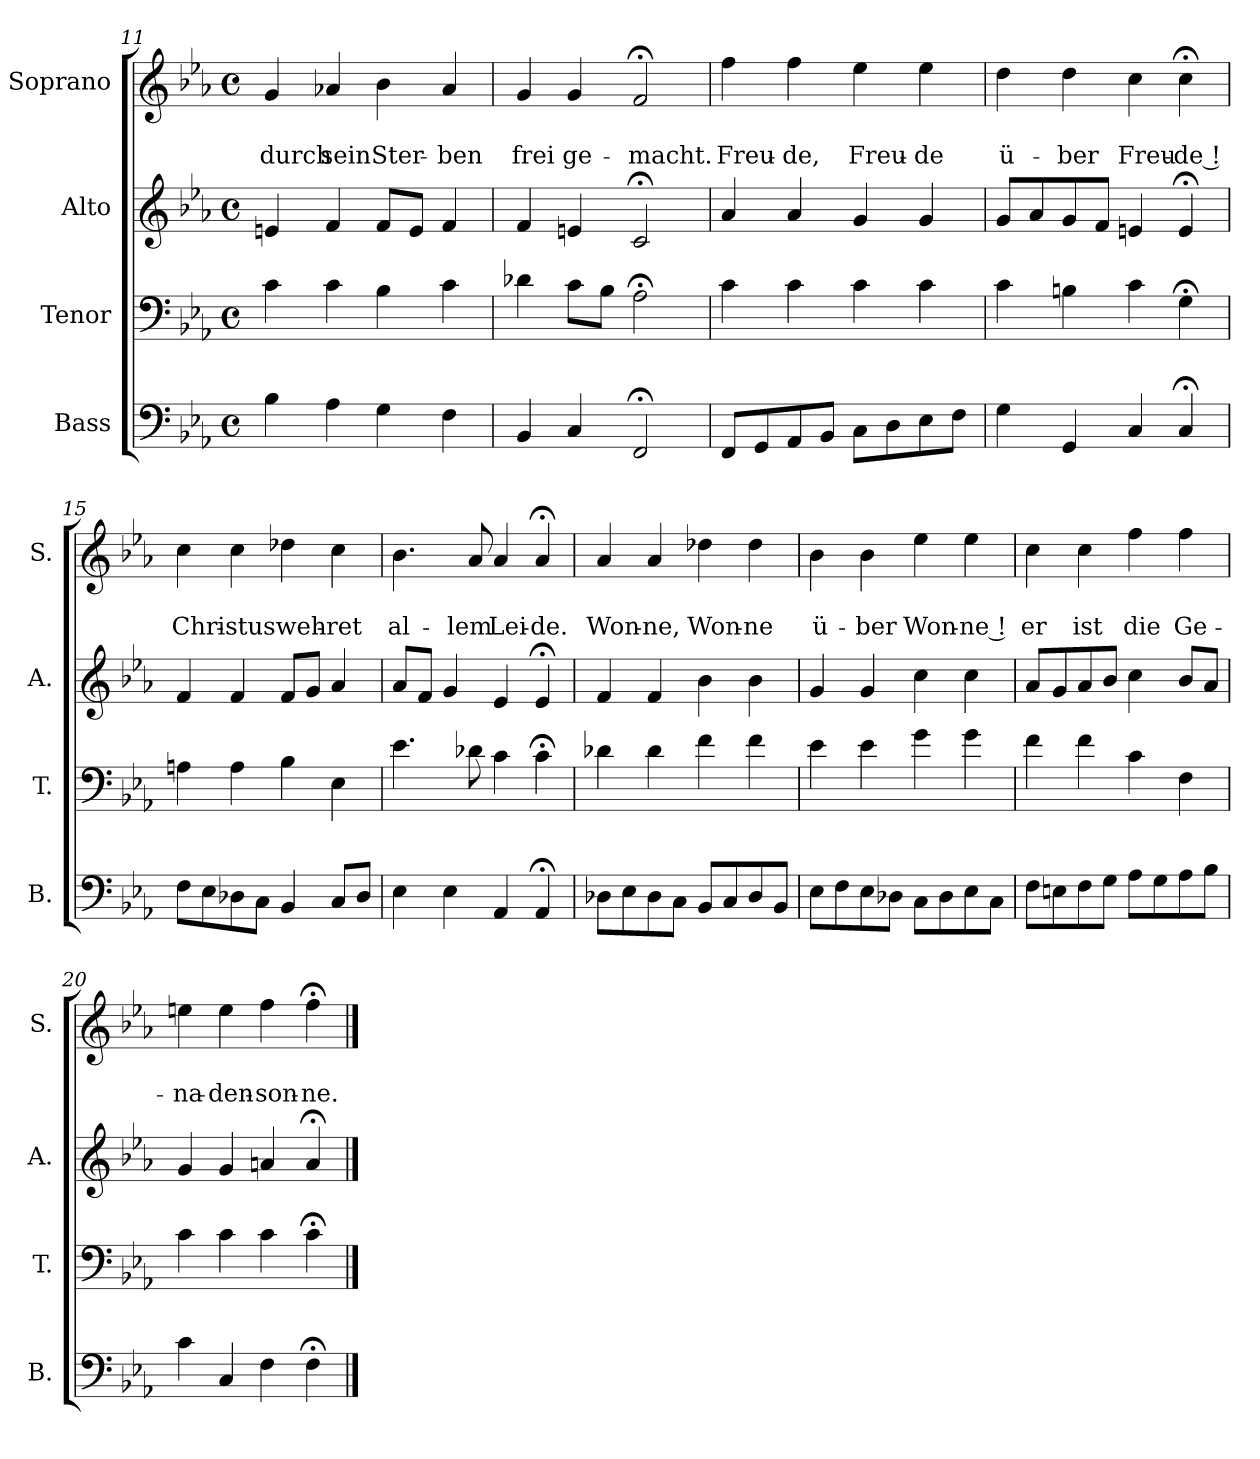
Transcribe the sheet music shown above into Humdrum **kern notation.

**kern	**kern	**kern	**kern	**text	**text
*part4	*part3	*part2	*part1	*part1	*part1
*staff4	*staff3	*staff2	*staff1	*staff1	*staff1
*I"Bass	*I"Tenor	*I"Alto	*I"Soprano	*	*
*I'B.	*I'T.	*I'A.	*I'S.	*	*
*clefF4	*clefF4	*clefG2	*clefG2	*	*
*k[b-e-a-]	*k[b-e-a-]	*k[b-e-a-]	*k[b-e-a-]	*	*
*c:	*c:	*c:	*c:	*	*
*M4/4	*M4/4	*M4/4	*M4/4	*	*
*met(c)	*met(c)	*met(c)	*met(c)	*	*
=11	=11	=11	=11	=11	=11
4B-\	4c\	4en/	4g/	.	durch
4A-\	4c\	4f/	4a-X/	.	sein
4G\	4B-\	8f/L	4b-\	.	Ster-
.	.	8e/J	.	.	.
4F\	4c\	4f/	4a-/	.	-ben
=12	=12	=12	=12	=12	=12
4BB-/	4d-X\	4f/	4g/	.	frei
4C/	8c\L	4en/	4g/	.	ge-
.	8B-\J	.	.	.	.
2FF;</	2A-;<\	2c;</	2f;</	.	-macht.
!!LO:LB:g=z
=13	=13	=13	=13	=13	=13
8FF/L	4c\	4a-/	4ff\	.	Freu-
8GG/	.	.	.	.	.
8AA-/	4c\	4a-/	4ff\	.	-de,
8BB-/J	.	.	.	.	.
8C\L	4c\	4g/	4ee-\	.	Freu-
8D\	.	.	.	.	.
8E-\	4c\	4g/	4ee-\	.	-de
8F\J	.	.	.	.	.
=14	=14	=14	=14	=14	=14
4G\	4c\	8g/L	4dd\	.	ü-
.	.	8a-/	.	.	.
4GG/	4Bn\	8g/	4dd\	.	-ber
.	.	8f/J	.	.	.
4C/	4c\	4en/	4cc\	.	Freu-
4C;</	4G;<\	4e;</	4cc;<\	.	-de !
=15	=15	=15	=15	=15	=15
8F\L	4An\	4f/	4cc\	.	Chri-
8E-\	.	.	.	.	.
8D-X\	4A\	4f/	4cc\	.	-stus
8C\J	.	.	.	.	.
4BB-/	4B-\	8f/L	4dd-X\	.	weh-
.	.	8g/J	.	.	.
8C/L	4E-\	4a-/	4cc\	.	-ret
8D-/J	.	.	.	.	.
=16	=16	=16	=16	=16	=16
4E-\	4.e-\	8a-/L	4.b-\	.	al-
.	.	8f/J	.	.	.
4E-\	.	4g/	.	.	.
.	8d-X\	.	8a-/	.	-lem
4AA-/	4c\	4e-/	4a-/	.	Lei-
4AA-;</	4c;<\	4e-;</	4a-;</	.	-de.
!!LO:PB:g=z
=17	=17	=17	=17	=17	=17
8D-X\L	4d-X\	4f/	4a-/	.	Won-
8E-\	.	.	.	.	.
8D-\	4d-\	4f/	4a-/	.	-ne,
8C\J	.	.	.	.	.
8BB-/L	4f\	4b-\	4dd-X\	.	Won-
8C/	.	.	.	.	.
8D-/	4f\	4b-\	4dd-\	.	-ne
8BB-/J	.	.	.	.	.
=18	=18	=18	=18	=18	=18
8E-\L	4e-\	4g/	4b-\	.	ü-
8F\	.	.	.	.	.
8E-\	4e-\	4g/	4b-\	.	-ber
8D-X\J	.	.	.	.	.
8C\L	4g\	4cc\	4ee-\	.	Won-
8D-\	.	.	.	.	.
8E-\	4g\	4cc\	4ee-\	.	-ne !
8C\J	.	.	.	.	.
=19	=19	=19	=19	=19	=19
8F\L	4f\	8a-/L	4cc\	.	er
8En\	.	8g/	.	.	.
8F\	4f\	8a-/	4cc\	.	ist
8G\J	.	8b-/J	.	.	.
8A-\L	4c\	4cc\	4ff\	.	die
8G\	.	.	.	.	.
8A-\	4F\	8b-/L	4ff\	.	Ge-
8B-\J	.	8a-/J	.	.	.
=20	=20	=20	=20	=20	=20
4c\	4c\	4g/	4een\	.	-na-
4C/	4c\	4g/	4ee\	.	-den-
4F\	4c\	4an/	4ff\	.	-son-
4F;<\	4c;<\	4a;</	4ff;<\	.	-ne.
==	==	==	==	==	==
*-	*-	*-	*-	*-	*-
